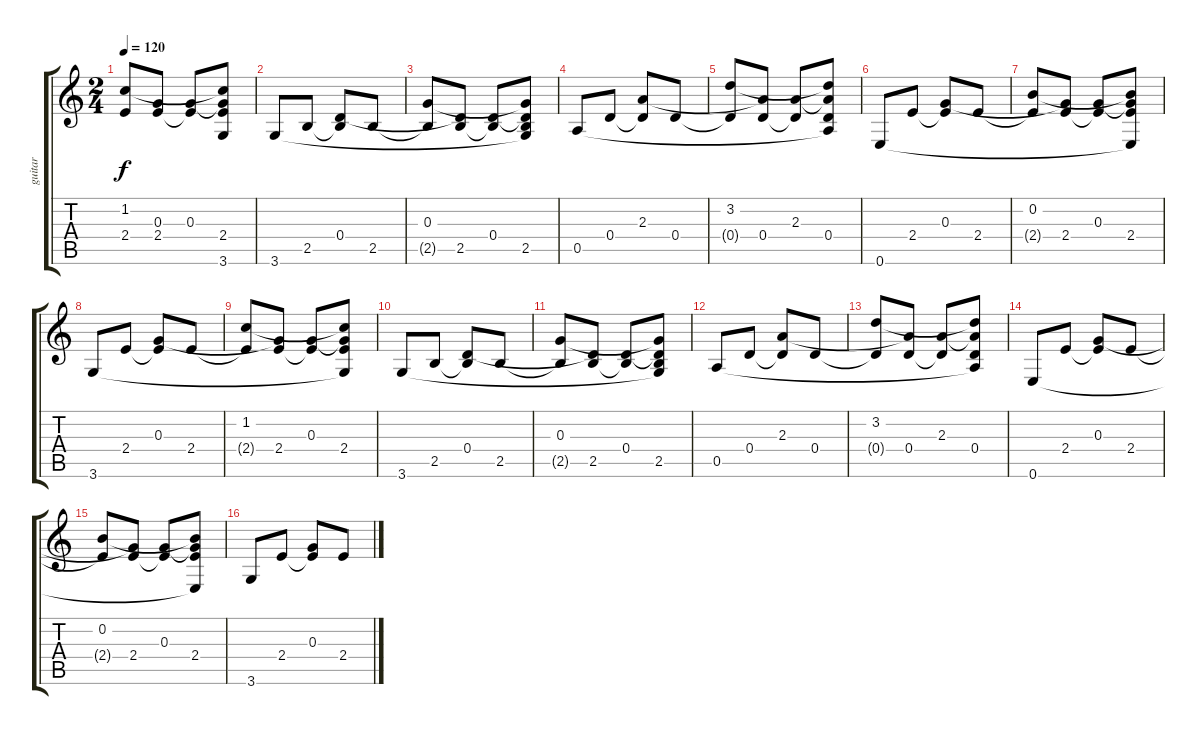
\track ("guitar    quarta" "guitar    ") {instrument acousticguitarnylon}
\staff {score tabs}
\tuning (E4 B3 G3 D3 A2 E2) {hide}
\ts (2 4)
\tempo 120
\clef g2
\ks c
(1.2 2.4{t}).8{dy f} (0.3{t} 2.4).8 (0.3 2.4{t}).8 (1.2{t} 0.3{t} 2.4 3.6{t}).8 |
3.6.8 2.5.8 (0.4 2.5{t}).8 2.5.8 |
(0.3 2.5{t}).8 (0.4{t} 2.5).8 (0.4 2.5{t}).8 (0.3{t} 0.4{t} 2.5 3.6{t}).8 |
0.5.8 0.4.8 (2.3 0.4{t}).8 0.4.8 |
(3.2 0.4{t}).8 (2.3{t} 0.4).8 (2.3 0.4{t}).8 (3.2{t} 2.3{t} 0.4 0.5{t}).8 |
0.6.8 2.4.8 (0.3 2.4{t}).8 2.4.8 |
(0.2 2.4{t}).8 (0.3{t} 2.4).8 (0.3 2.4{t}).8 (0.2{t} 0.3{t} 2.4 0.6{t}).8 |
3.6.8 2.4.8 (0.3 2.4{t}).8 2.4.8 |
(1.2 2.4{t}).8 (0.3{t} 2.4).8 (0.3 2.4{t}).8 (1.2{t} 0.3{t} 2.4 3.6{t}).8 |
3.6.8 2.5.8 (0.4 2.5{t}).8 2.5.8 |
(0.3 2.5{t}).8 (0.4{t} 2.5).8 (0.4 2.5{t}).8 (0.3{t} 0.4{t} 2.5 3.6{t}).8 |
0.5.8 0.4.8 (2.3 0.4{t}).8 0.4.8 |
(3.2 0.4{t}).8 (2.3{t} 0.4).8 (2.3 0.4{t}).8 (3.2{t} 2.3{t} 0.4 0.5{t}).8 |
0.6.8 2.4.8 (0.3 2.4{t}).8 2.4.8 |
(0.2 2.4{t}).8 (0.3{t} 2.4).8 (0.3 2.4{t}).8 (0.2{t} 0.3{t} 2.4 0.6{t}).8 |
3.6.8 2.4.8 (0.3 2.4{t}).8 2.4.8
